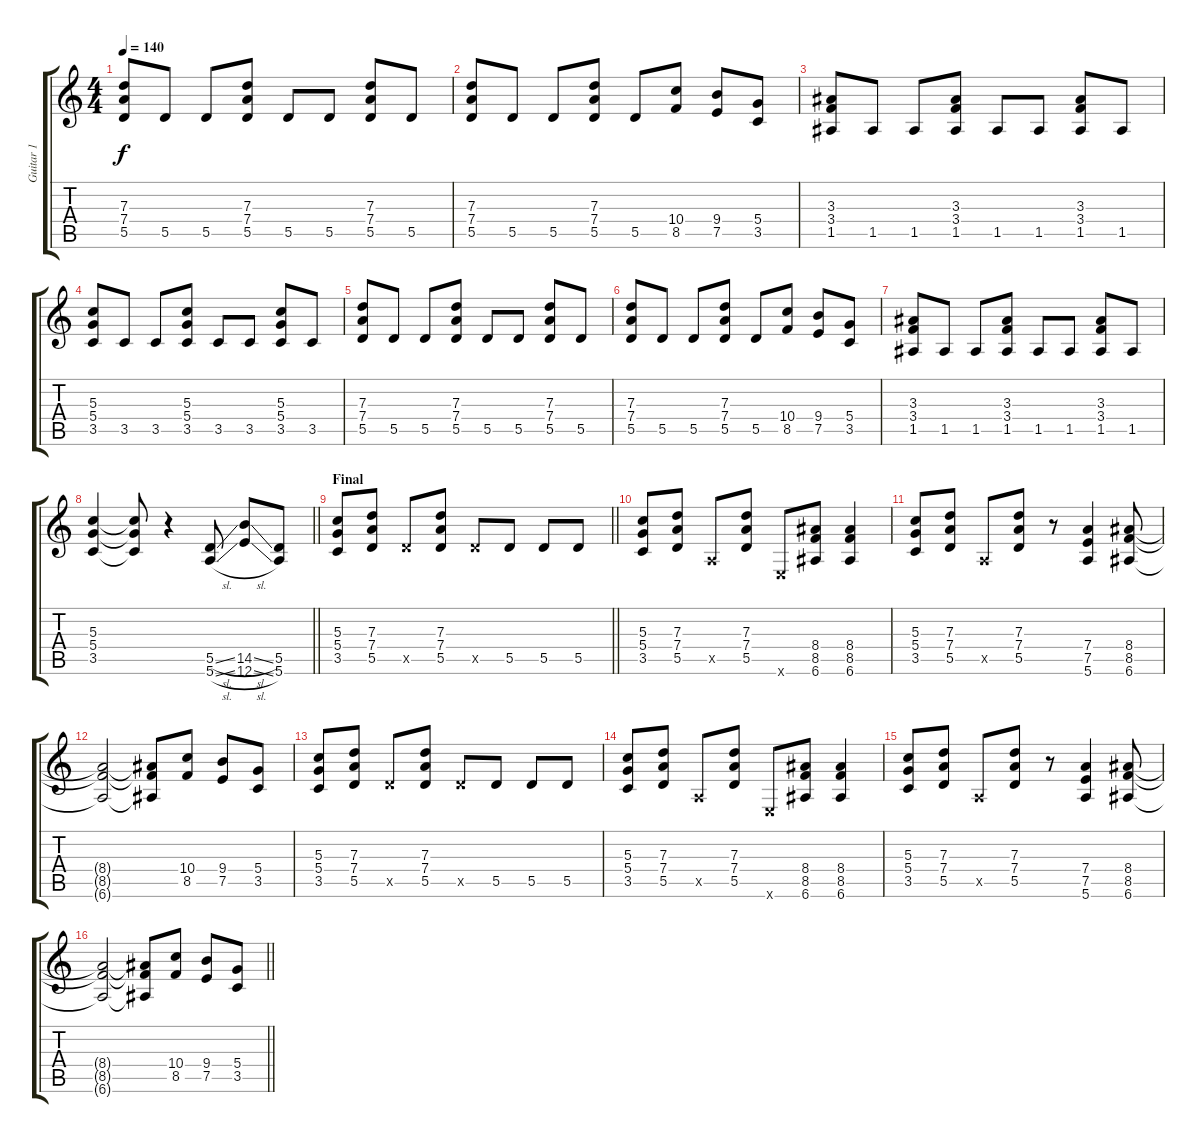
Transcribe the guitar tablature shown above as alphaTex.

\track ("Guitar 1" "Guitar 1") {instrument distortionguitar}
\staff {score tabs}
\tuning (E4 B3 G3 D3 A2 E2) {hide}
\ts (4 4)
\tempo 140
\clef g2
\ks c
(7.3 7.4 5.5).8{dy f} 5.5.8 5.5.8 (7.3 7.4 5.5).8 5.5.8 5.5.8 (7.3 7.4 5.5).8 5.5.8 |
(7.3 7.4 5.5).8 5.5.8 5.5.8 (7.3 7.4 5.5).8 5.5.8 (10.4 8.5).8 (9.4 7.5).8 (5.4 3.5).8 |
(3.3 3.4 1.5).8 1.5.8 1.5.8 (3.3 3.4 1.5).8 1.5.8 1.5.8 (3.3 3.4 1.5).8 1.5.8 |
(5.3 5.4 3.5).8 3.5.8 3.5.8 (5.3 5.4 3.5).8 3.5.8 3.5.8 (5.3 5.4 3.5).8 3.5.8 |
(7.3 7.4 5.5).8 5.5.8 5.5.8 (7.3 7.4 5.5).8 5.5.8 5.5.8 (7.3 7.4 5.5).8 5.5.8 |
(7.3 7.4 5.5).8 5.5.8 5.5.8 (7.3 7.4 5.5).8 5.5.8 (10.4 8.5).8 (9.4 7.5).8 (5.4 3.5).8 |
(3.3 3.4 1.5).8 1.5.8 1.5.8 (3.3 3.4 1.5).8 1.5.8 1.5.8 (3.3 3.4 1.5).8 1.5.8 |
\barLineRight lightlight
(5.3 5.4 3.5).4 (5.3{t} 5.4{t} 3.5{t}).8 r.4 (5.5{sl} 5.6{sl}).8 (14.5{sl} 12.6{sl}).8 (5.5 5.6).8 |
\section ("" "Final")
\barLineRight lightlight
(5.3 5.4 3.5).8 (7.3 7.4 5.5).8 5.5{x}.8 (7.3 7.4 5.5).8 5.5{x}.8 5.5.8 5.5.8 5.5.8 |
(5.3 5.4 3.5).8 (7.3 7.4 5.5).8 0.5{x}.8 (7.3 7.4 5.5).8 0.6{x}.8 (8.4 8.5 6.6).8 (8.4 8.5 6.6).4 |
(5.3 5.4 3.5).8 (7.3 7.4 5.5).8 0.5{x}.8 (7.3 7.4 5.5).8 r.8 (7.4 7.5 5.6).4 (8.4 8.5 6.6).8 |
(8.4{t} 8.5{t} 6.6{t}).2 (8.4{t} 8.5{t} 6.6{t}).8 (10.4 8.5).8 (9.4 7.5).8 (5.4 3.5).8 |
(5.3 5.4 3.5).8 (7.3 7.4 5.5).8 5.5{x}.8 (7.3 7.4 5.5).8 5.5{x}.8 5.5.8 5.5.8 5.5.8 |
(5.3 5.4 3.5).8 (7.3 7.4 5.5).8 0.5{x}.8 (7.3 7.4 5.5).8 0.6{x}.8 (8.4 8.5 6.6).8 (8.4 8.5 6.6).4 |
(5.3 5.4 3.5).8 (7.3 7.4 5.5).8 0.5{x}.8 (7.3 7.4 5.5).8 r.8 (7.4 7.5 5.6).4 (8.4 8.5 6.6).8 |
\barLineRight lightlight
(8.4{t} 8.5{t} 6.6{t}).2 (8.4{t} 8.5{t} 6.6{t}).8 (10.4 8.5).8 (9.4 7.5).8 (5.4 3.5).8
